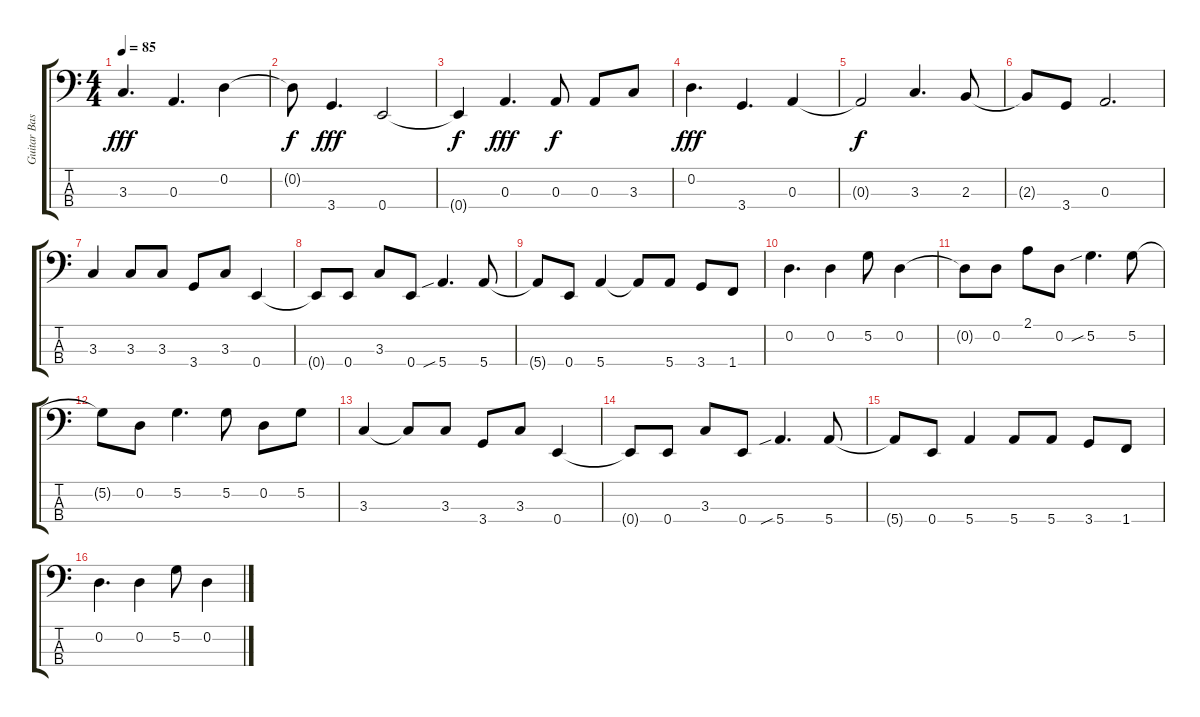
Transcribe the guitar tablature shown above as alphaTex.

\track ("Guitar Bass" "Guitar Bas") {instrument electricbassfinger}
\staff {score tabs}
\tuning (G2 D2 A1 E1) {hide}
\ts (4 4)
\tempo 85
\clef f4
\ks c
3.3.4{d dy fff} 0.3.4{d} 0.2.4 |
0.2{t}.8{dy f} 3.4.4{d dy fff} 0.4.2 |
0.4{t}.4{dy f} 0.3.4{d dy fff} 0.3.8{dy f} 0.3.8 3.3.8 |
0.2.4{d dy fff} 3.4.4{d} 0.3.4 |
0.3{t}.2{dy f} 3.3.4{d} 2.3.8 |
2.3{t}.8 3.4.8 0.3.2{d} |
3.3.4 3.3.8 3.3.8 3.4.8 3.3.8 0.4.4 |
0.4{t}.8 0.4.8 3.3.8 0.4.8 5.4{sib}.4{d} 5.4.8 |
5.4{t}.8 0.4.8 5.4.4 5.4{t}.8 5.4.8 3.4.8 1.4.8 |
0.2.4{d} 0.2.4 5.2.8 0.2.4 |
0.2{t}.8 0.2.8 2.1.8 0.2.8 5.2{sib}.4{d} 5.2.8 |
5.2{t}.8 0.2.8 5.2.4{d} 5.2.8 0.2.8 5.2.8 |
3.3.4 3.3{t}.8 3.3.8 3.4.8 3.3.8 0.4.4 |
0.4{t}.8 0.4.8 3.3.8 0.4.8 5.4{sib}.4{d} 5.4.8 |
5.4{t}.8 0.4.8 5.4.4 5.4.8 5.4.8 3.4.8 1.4.8 |
0.2.4{d} 0.2.4 5.2.8 0.2.4
